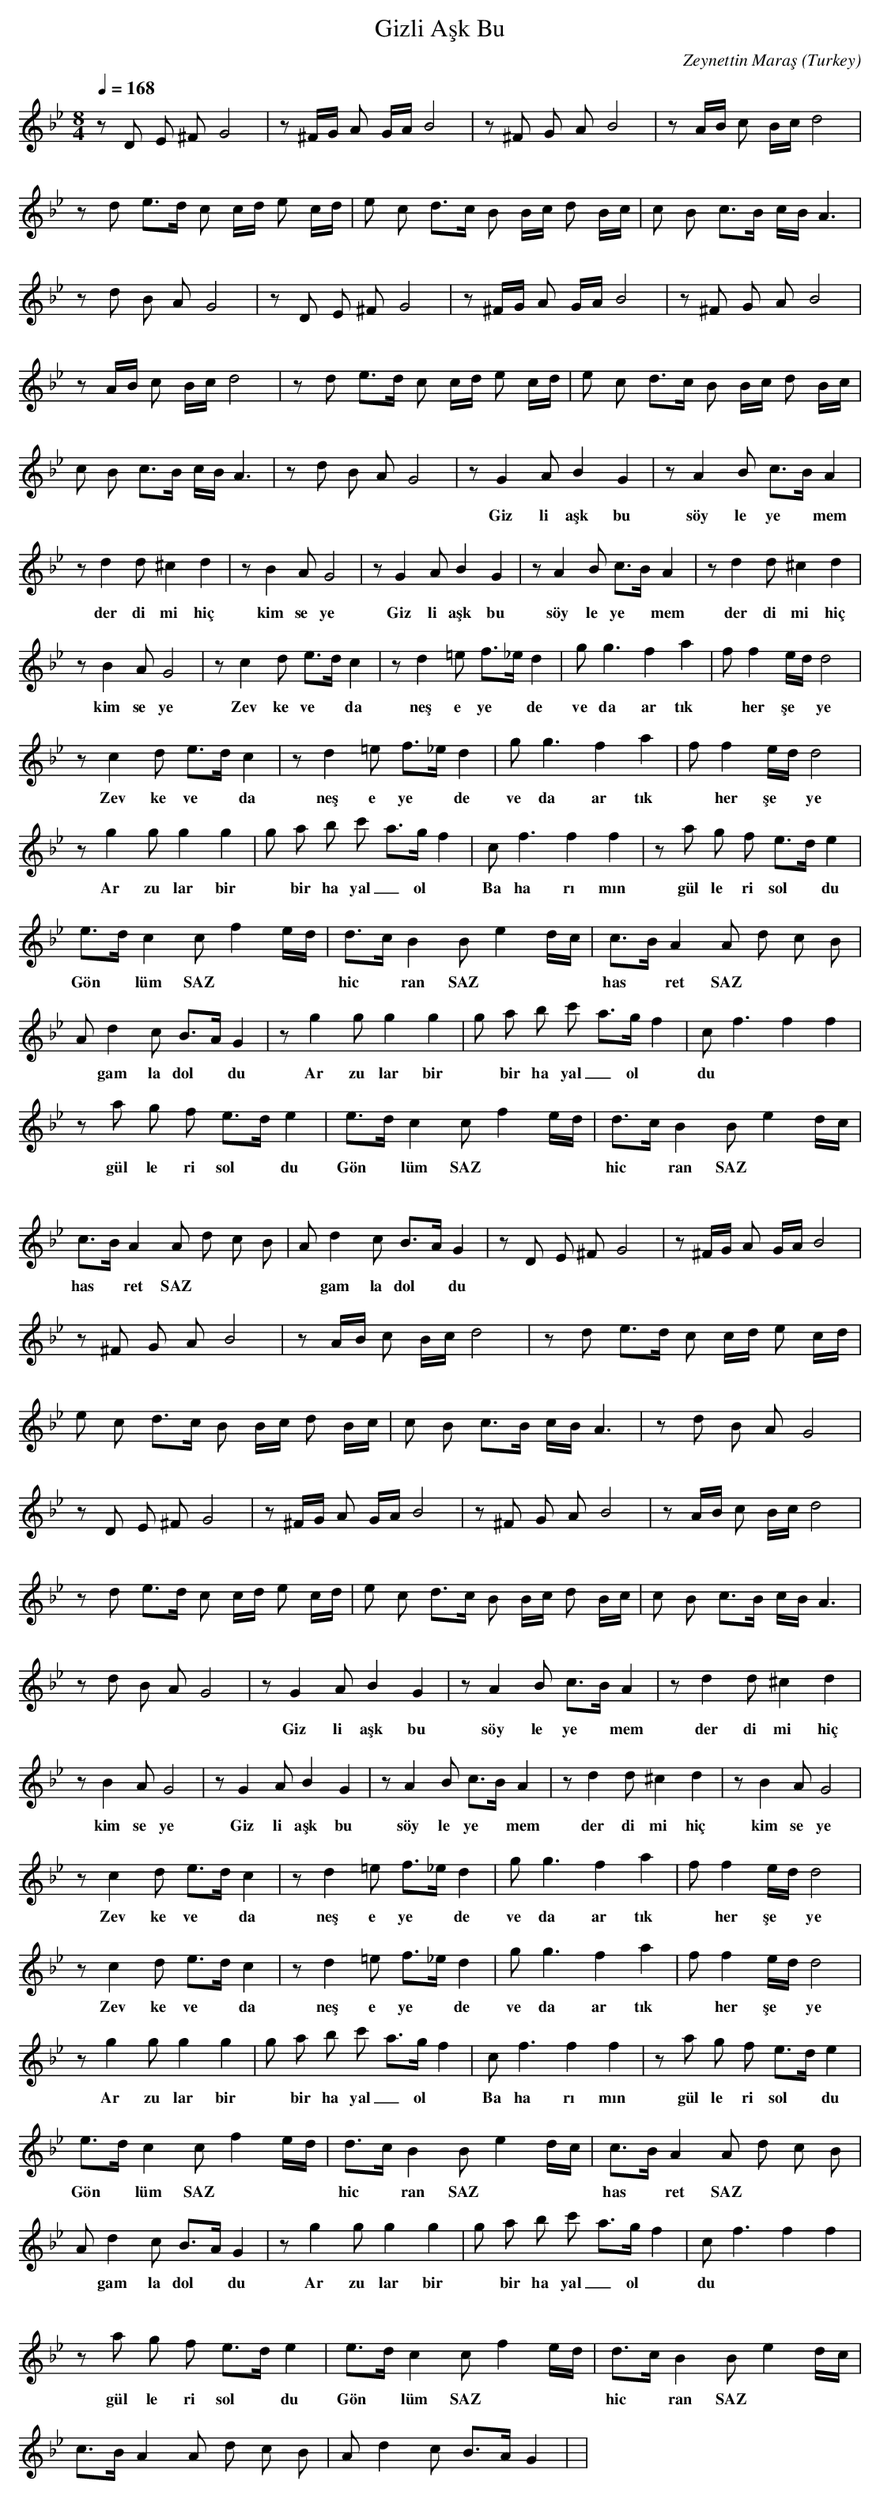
X:1
T: Gizli Aşk Bu
C: Zeynettin Maraş
O: Turkey
M: 8/4
L: 1/16
K: C _B _e
Q: 1/4=168
z2 D2 E2 ^F2 G8  | z2 ^FG A2 GA B8  | \
w:   |   |
z2 ^F2 G2 A2 B8  | z2 AB c2 Bc d8  |
w:   |   |
z2 d2 e3d c2 cd e2 cd  | e2 c2 d3c B2 Bc d2 Bc  | \
w:   |   |
c2 B2 c3B cB A6  |
w:   |
z2 d2 B2 A2 G8  | z2 D2 E2 ^F2 G8  | \
w:   |   |
z2 ^FG A2 GA B8  | z2 ^F2 G2 A2 B8  |
w:   |   |
z2 AB c2 Bc d8  | z2 d2 e3d c2 cd e2 cd  | \
w:   |   |
e2 c2 d3c B2 Bc d2 Bc  |
w:   |
c2 B2 c3B cB A6  | z2 d2 B2 A2 G8  | \
w:   |   |
z2 G4 A2 B4 G4  | z2 A4 B2 c3B A4  |
w:  Giz li  aşk  bu   |  söy le ye *  mem   |
z2 d4 d2 ^c4 d4  | z2 B4 A2 G8  | z2 G4 A2 B4 G4  | \
w:  der di mi  hiç   |  kim se ye    |  Giz li  aşk  bu   |
z2 A4 B2 c3B A4  | z2 d4 d2 ^c4 d4  |
w:  söy le ye *  mem   |  der di mi  hiç   |
z2 B4 A2 G8  | z2 c4 d2 e3d c4  | z2 d4 =e2 f3_e d4  | \
w:  kim se ye    |  Zev ke  ve *  da   |  neş e ye  *  de   |
g2 g6 f4 a4  | f2 f4 ed d8  |
w:  ve da  ar tık   |  *  her  şe *  ye    |
z2 c4 d2 e3d c4  | z2 d4 =e2 f3_e d4  | \
w:  Zev ke  ve *  da   |  neş e ye  *  de   |
g2 g6 f4 a4  | f2 f4 ed d8  |
w:  ve da  ar tık   |  *  her  şe *  ye    |
z2 g4 g2 g4 g4  | g2 a2 b2 c'2 a3g f4  | \
w:  Ar zu lar  bir   |  *  bir  ha yal_ ol *  du    |
c2 f6 f4 f4  | z2 a2 g2 f2 e3d e4  |
w:  Ba ha rı mın   |  gül le ri  sol *  du    |
e3d c4 c2 f4 ed  | d3c B4 B2 e4 dc  | \
w:  Gön *  lüm SAZ  |  hic *  ran  SAZ  |
c3B A4 A2 d2 c2 B2  |
w:  has *  ret  SAZ  |
A2 d4 c2 B3A G4  | z2 g4 g2 g4 g4  | \
w:  *  gam la  dol *  du    |  Ar zu lar  bir   |
g2 a2 b2 c'2 a3g f4  | c2 f6 f4 f4  |
w:  *  bir  ha yal_ ol *  du    |  Ba ha rı mın   |
z2 a2 g2 f2 e3d e4  | e3d c4 c2 f4 ed  | \
w:  gül le ri  sol *  du    |  Gön *  lüm SAZ  |
d3c B4 B2 e4 dc  |
w:  hic *  ran  SAZ  |
c3B A4 A2 d2 c2 B2  | A2 d4 c2 B3A G4  | \
w:  has *  ret  SAZ  |  *  gam la  dol *  du    |
z2 D2 E2 ^F2 G8  | z2 ^FG A2 GA B8  |
w:   |   |
z2 ^F2 G2 A2 B8  | z2 AB c2 Bc d8  | \
w:   |   |
z2 d2 e3d c2 cd e2 cd  |
w:   |
e2 c2 d3c B2 Bc d2 Bc  | c2 B2 c3B cB A6  | \
w:   |   |
z2 d2 B2 A2 G8  |
w:   |
z2 D2 E2 ^F2 G8  | z2 ^FG A2 GA B8  | \
w:   |   |
z2 ^F2 G2 A2 B8  | z2 AB c2 Bc d8  |
w:   |   |
z2 d2 e3d c2 cd e2 cd  | e2 c2 d3c B2 Bc d2 Bc  | \
w:   |   |
c2 B2 c3B cB A6  |
w:   |
z2 d2 B2 A2 G8  | z2 G4 A2 B4 G4  | z2 A4 B2 c3B A4  | \
w:   |  Giz li  aşk  bu   |  söy le ye *  mem   |
z2 d4 d2 ^c4 d4  |
w:  der di mi  hiç   |
z2 B4 A2 G8  | z2 G4 A2 B4 G4  | z2 A4 B2 c3B A4  | \
w:  kim se ye    |  Giz li  aşk  bu   |  söy le ye *  mem   |
z2 d4 d2 ^c4 d4  | z2 B4 A2 G8  |
w:  der di mi  hiç   |  kim se ye    |
z2 c4 d2 e3d c4  | z2 d4 =e2 f3_e d4  | \
w:  Zev ke  ve *  da   |  neş e ye  *  de   |
g2 g6 f4 a4  | f2 f4 ed d8  |
w:  ve da  ar tık   |  *  her  şe *  ye    |
z2 c4 d2 e3d c4  | z2 d4 =e2 f3_e d4  | \
w:  Zev ke  ve *  da   |  neş e ye  *  de   |
g2 g6 f4 a4  | f2 f4 ed d8  |
w:  ve da  ar tık   |  *  her  şe *  ye    |
z2 g4 g2 g4 g4  | g2 a2 b2 c'2 a3g f4  | \
w:  Ar zu lar  bir   |  *  bir  ha yal_ ol *  du    |
c2 f6 f4 f4  | z2 a2 g2 f2 e3d e4  |
w:  Ba ha rı mın   |  gül le ri  sol *  du    |
e3d c4 c2 f4 ed  | d3c B4 B2 e4 dc  | \
w:  Gön *  lüm SAZ  |  hic *  ran  SAZ  |
c3B A4 A2 d2 c2 B2  |
w:  has *  ret  SAZ  |
A2 d4 c2 B3A G4  | z2 g4 g2 g4 g4  | \
w:  *  gam la  dol *  du    |  Ar zu lar  bir   |
g2 a2 b2 c'2 a3g f4  | c2 f6 f4 f4  |
w:  *  bir  ha yal_ ol *  du    |  Ba ha rı mın   |
z2 a2 g2 f2 e3d e4  | e3d c4 c2 f4 ed  | \
w:  gül le ri  sol *  du    |  Gön *  lüm SAZ  |
d3c B4 B2 e4 dc  |
w:  hic *  ran  SAZ  |
c3B A4 A2 d2 c2 B2  | A2 d4 c2 B3A G4  | |
